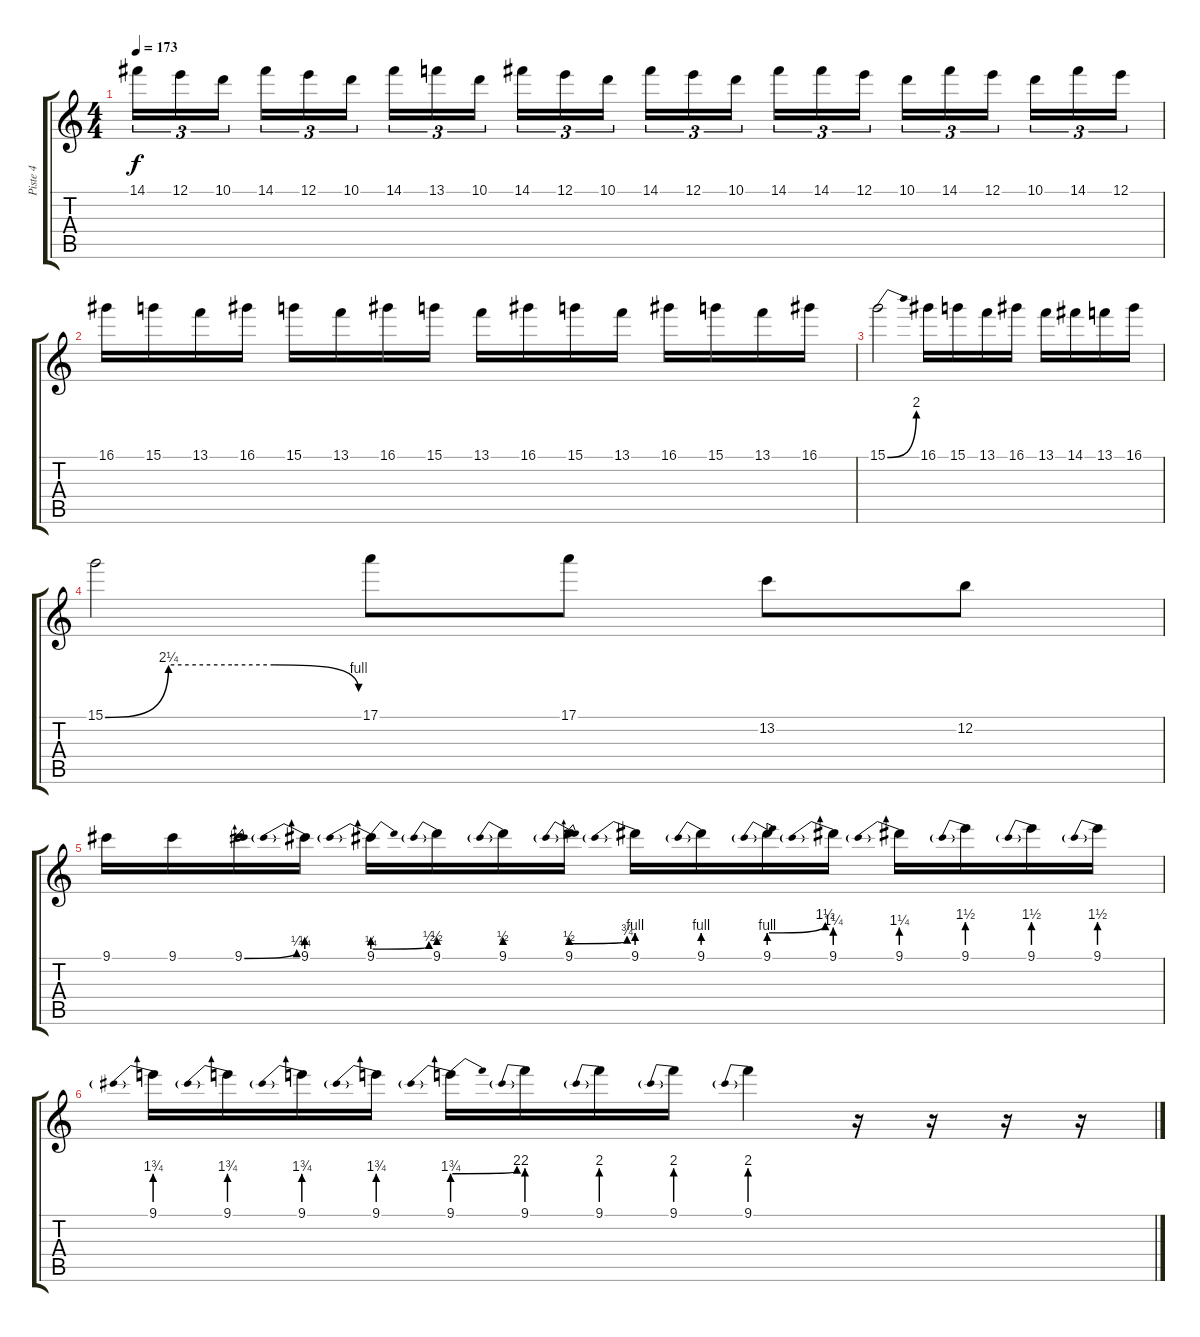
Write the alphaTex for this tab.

\track ("Piste 4" "Piste 4") {instrument distortionguitar}
\staff {score tabs}
\tuning (E4 B3 G3 D3 A2 E2) {hide}
\ts (4 4)
\tempo 173
\clef g2
\ks c
14.1.16{tu (3 2) dy f} 12.1.16{tu (3 2)} 10.1.16{tu (3 2)} 14.1.16{tu (3 2)} 12.1.16{tu (3 2)} 10.1.16{tu (3 2)} 14.1.16{tu (3 2)} 13.1.16{tu (3 2)} 10.1.16{tu (3 2)} 14.1.16{tu (3 2)} 12.1.16{tu (3 2)} 10.1.16{tu (3 2)} 14.1.16{tu (3 2)} 12.1.16{tu (3 2)} 10.1.16{tu (3 2)} 14.1.16{tu (3 2)} 14.1.16{tu (3 2)} 12.1.16{tu (3 2)} 10.1.16{tu (3 2)} 14.1.16{tu (3 2)} 12.1.16{tu (3 2)} 10.1.16{tu (3 2)} 14.1.16{tu (3 2)} 12.1.16{tu (3 2)} |
16.1.16 15.1.16 13.1.16 16.1.16 15.1.16 13.1.16 16.1.16 15.1.16 13.1.16 16.1.16 15.1.16 13.1.16 16.1.16 15.1.16 13.1.16 16.1.16 |
15.1{be (bend 0 0 60 8)}.2 16.1.16 15.1.16 13.1.16 16.1.16 13.1.16 14.1.16 13.1.16 16.1.16 |
15.1{be (custom 0 0 15 9 30 9 40 9 60 4)}.2 17.1.8 17.1.8 13.2.8 12.2.8 |
9.1.16 9.1.16 9.1{be (bend 0 0 60 1)}.16 9.1{be (prebend 0 1 60 1)}.16 9.1{be (prebendbend 0 1 60 2)}.16 9.1{be (prebend 0 2 60 2)}.16 9.1{be (prebend 0 2 60 2)}.16 9.1{be (prebendbend 0 2 60 3)}.16 9.1{be (prebend 0 4 60 4)}.16 9.1{be (prebend 0 4 60 4)}.16 9.1{be (prebendbend 0 4 60 6)}.16 9.1{be (prebend 0 5 60 5)}.16 9.1{be (prebend 0 5 60 5)}.16 9.1{be (prebend 0 6 60 6)}.16 9.1{be (prebend 0 6 60 6)}.16 9.1{be (prebend 0 6 60 6)}.16 |
9.1{be (prebend 0 7 60 7)}.16 9.1{be (prebend 0 7 60 7)}.16 9.1{be (prebend 0 7 60 7)}.16 9.1{be (prebend 0 7 60 7)}.16 9.1{be (prebendbend 0 7 60 8)}.16 9.1{be (prebend 0 8 60 8)}.16 9.1{be (prebend 0 8 60 8)}.16 9.1{be (prebend 0 8 60 8)}.16 9.1{be (prebend 0 8 60 8)}.4 r.16 r.16 r.16 r.16
